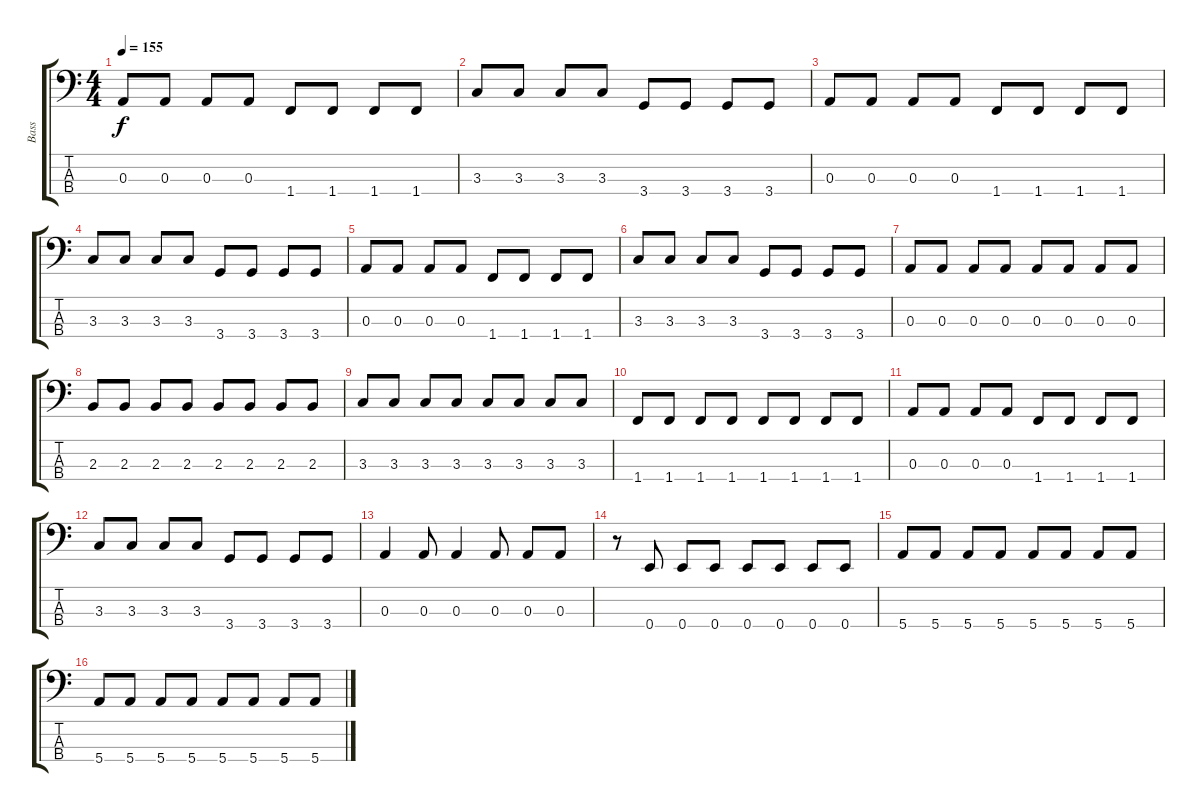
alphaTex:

\track ("Bass" "Bass") {instrument electricbasspick}
\staff {score tabs}
\tuning (G2 D2 A1 E1) {hide}
\ts (4 4)
\tempo 155
\clef f4
\ks c
0.3.8{dy f} 0.3.8 0.3.8 0.3.8 1.4.8 1.4.8 1.4.8 1.4.8 |
3.3.8 3.3.8 3.3.8 3.3.8 3.4.8 3.4.8 3.4.8 3.4.8 |
0.3.8 0.3.8 0.3.8 0.3.8 1.4.8 1.4.8 1.4.8 1.4.8 |
3.3.8 3.3.8 3.3.8 3.3.8 3.4.8 3.4.8 3.4.8 3.4.8 |
0.3.8 0.3.8 0.3.8 0.3.8 1.4.8 1.4.8 1.4.8 1.4.8 |
3.3.8 3.3.8 3.3.8 3.3.8 3.4.8 3.4.8 3.4.8 3.4.8 |
0.3.8 0.3.8 0.3.8 0.3.8 0.3.8 0.3.8 0.3.8 0.3.8 |
2.3.8 2.3.8 2.3.8 2.3.8 2.3.8 2.3.8 2.3.8 2.3.8 |
3.3.8 3.3.8 3.3.8 3.3.8 3.3.8 3.3.8 3.3.8 3.3.8 |
1.4.8 1.4.8 1.4.8 1.4.8 1.4.8 1.4.8 1.4.8 1.4.8 |
0.3.8 0.3.8 0.3.8 0.3.8 1.4.8 1.4.8 1.4.8 1.4.8 |
3.3.8 3.3.8 3.3.8 3.3.8 3.4.8 3.4.8 3.4.8 3.4.8 |
0.3.4 0.3.8 0.3.4 0.3.8 0.3.8 0.3.8 |
r.8 0.4.8 0.4.8 0.4.8 0.4.8 0.4.8 0.4.8 0.4.8 |
5.4.8 5.4.8 5.4.8 5.4.8 5.4.8 5.4.8 5.4.8 5.4.8 |
5.4.8 5.4.8 5.4.8 5.4.8 5.4.8 5.4.8 5.4.8 5.4.8
